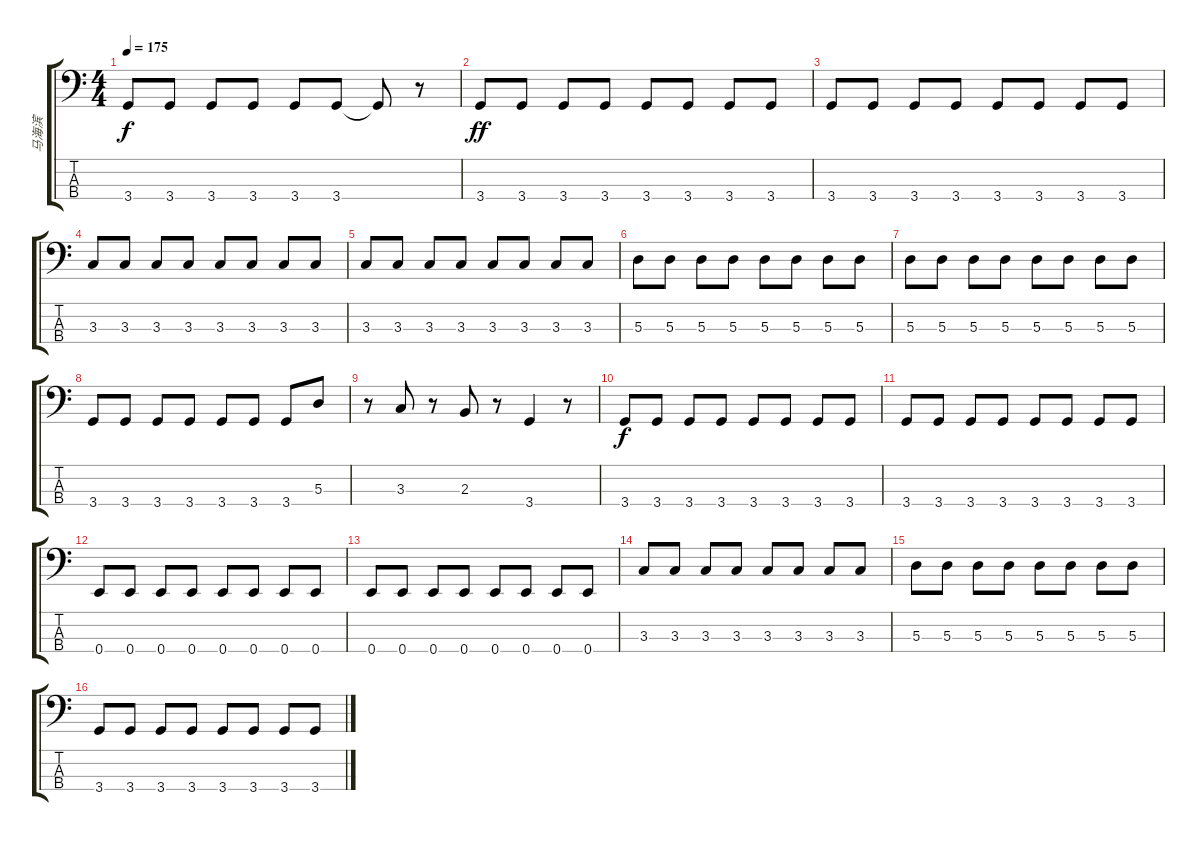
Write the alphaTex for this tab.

\track ("马海滨" "马海滨") {instrument electricbassfinger}
\staff {score tabs}
\tuning (G2 D2 A1 E1) {hide}
\ts (4 4)
\tempo 175
\clef f4
\ks c
3.4{t}.8{dy f} 3.4.8 3.4.8 3.4.8 3.4.8 3.4.8 3.4{t}.8 r.8 |
3.4.8{dy ff} 3.4.8 3.4.8 3.4.8 3.4.8 3.4.8 3.4.8 3.4.8 |
3.4.8 3.4.8 3.4.8 3.4.8 3.4.8 3.4.8 3.4.8 3.4.8 |
3.3.8 3.3.8 3.3.8 3.3.8 3.3.8 3.3.8 3.3.8 3.3.8 |
3.3.8 3.3.8 3.3.8 3.3.8 3.3.8 3.3.8 3.3.8 3.3.8 |
5.3.8 5.3.8 5.3.8 5.3.8 5.3.8 5.3.8 5.3.8 5.3.8 |
5.3.8 5.3.8 5.3.8 5.3.8 5.3.8 5.3.8 5.3.8 5.3.8 |
3.4.8 3.4.8 3.4.8 3.4.8 3.4.8 3.4.8 3.4.8 5.3.8 |
r.8 3.3.8 r.8 2.3.8 r.8 3.4.4 r.8 |
3.4.8{dy f} 3.4.8 3.4.8 3.4.8 3.4.8 3.4.8 3.4.8 3.4.8 |
3.4.8 3.4.8 3.4.8 3.4.8 3.4.8 3.4.8 3.4.8 3.4.8 |
0.4.8 0.4.8 0.4.8 0.4.8 0.4.8 0.4.8 0.4.8 0.4.8 |
0.4.8 0.4.8 0.4.8 0.4.8 0.4.8 0.4.8 0.4.8 0.4.8 |
3.3.8 3.3.8 3.3.8 3.3.8 3.3.8 3.3.8 3.3.8 3.3.8 |
5.3.8 5.3.8 5.3.8 5.3.8 5.3.8 5.3.8 5.3.8 5.3.8 |
3.4.8{txt ""} 3.4.8 3.4.8 3.4.8 3.4.8 3.4.8 3.4.8 3.4.8
